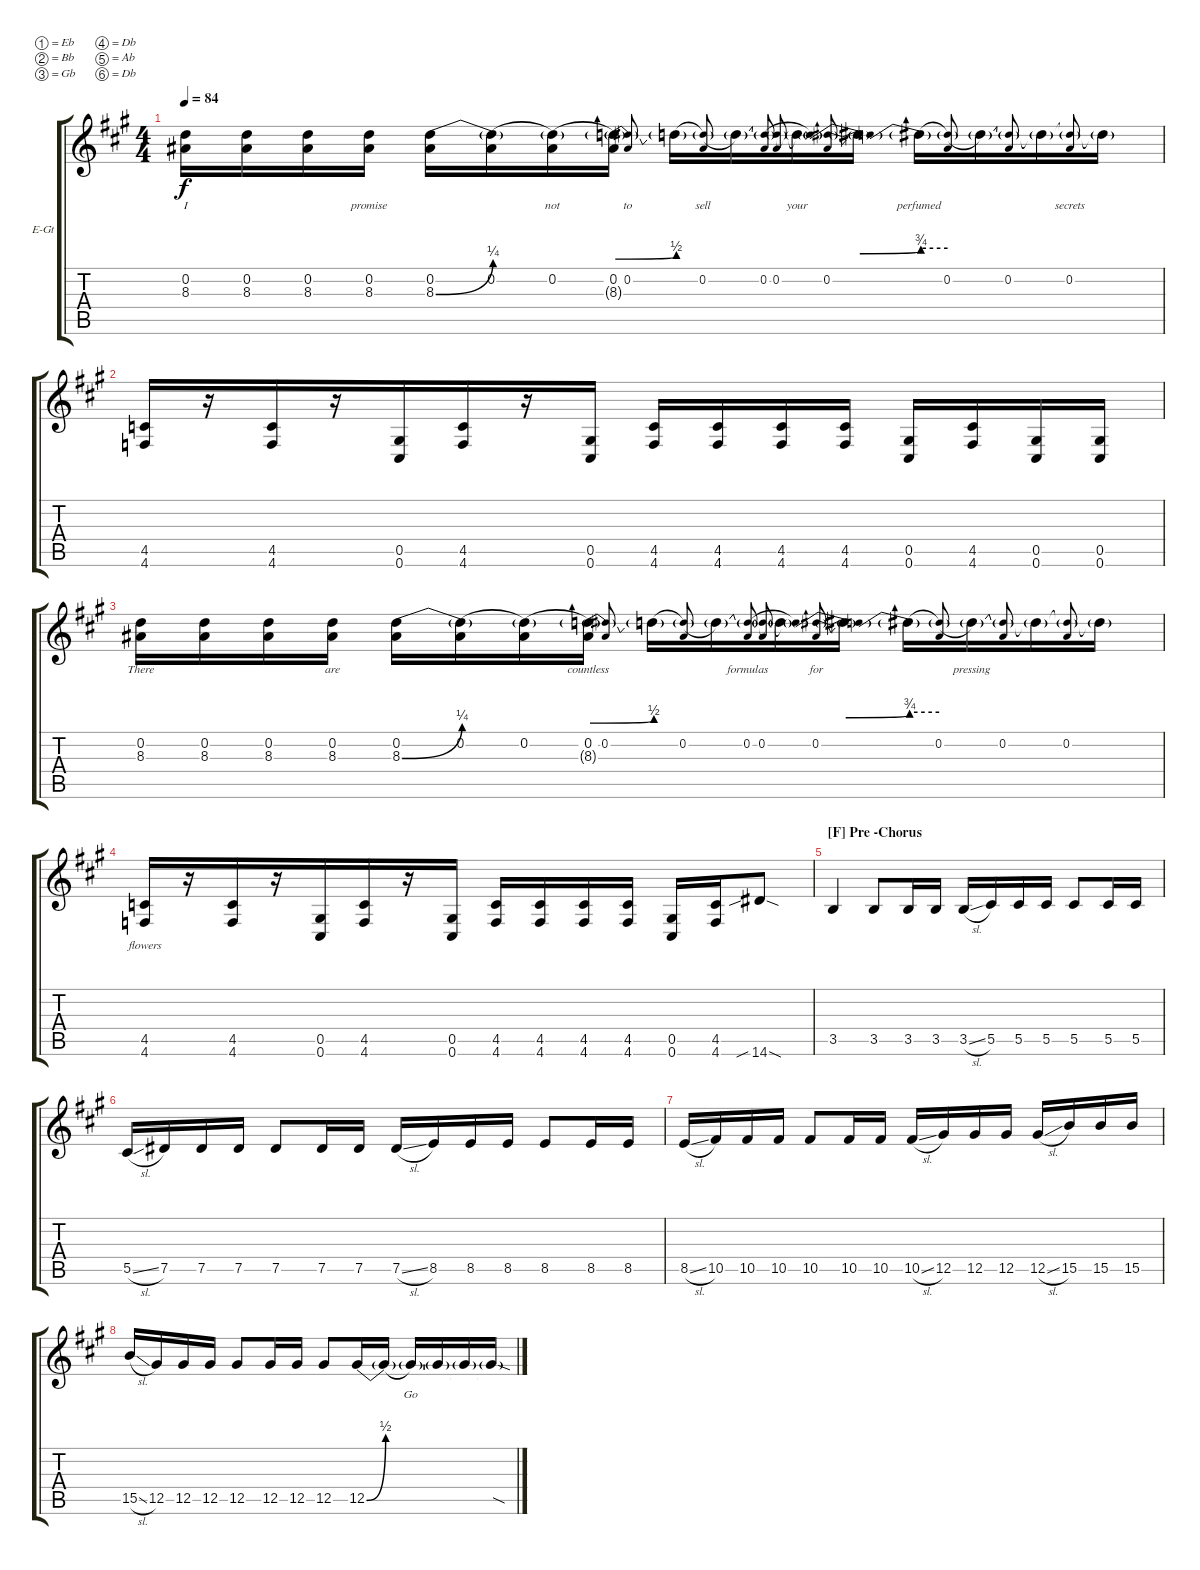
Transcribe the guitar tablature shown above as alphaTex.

\defaultSystemsLayout 4
\bracketExtendMode groupsimilarinstruments
\firstSystemTrackNameOrientation horizontal
\otherSystemsTrackNameOrientation horizontal
\track ("Guitar 1" "E-Gt") {instrument distortionguitar}
\staff {score tabs}
\tuning (Eb4 Bb3 Gb3 Db3 Ab2 Db2)
\ts (4 4)
\tempo 84
\clef g2
\scale
1.07062
\ks a
(8.3 0.2).16{lyrics (0 "I") lyrics (1 "") lyrics (2 "") lyrics (3 "") lyrics (4 "") dy f} (8.3 0.2).16{lyrics (0 "") lyrics (1 "") lyrics (2 "") lyrics (3 "") lyrics (4 "")} (8.3 0.2).16{lyrics (0 "") lyrics (1 "") lyrics (2 "") lyrics (3 "") lyrics (4 "")} (8.3 0.2).16{lyrics (0 "promise") lyrics (1 "") lyrics (2 "") lyrics (3 "") lyrics (4 "")} (8.3{be (bend 0 0 15 1)} 0.2).16{lyrics (0 "") lyrics (1 "") lyrics (2 "") lyrics (3 "") lyrics (4 "")} (8.3{be (hold 0 0 60 0) t} 0.2).16{lyrics (0 "") lyrics (1 "") lyrics (2 "") lyrics (3 "") lyrics (4 "")} (8.3{be (hold 0 0 60 0) t} 0.2).16{lyrics (0 "not") lyrics (1 "") lyrics (2 "") lyrics (3 "") lyrics (4 "")} (8.3{be (bend 0 1 17.4 2) t} 0.2).16{lyrics (0 "") lyrics (1 "") lyrics (2 "") lyrics (3 "") lyrics (4 "")} (0.2 8.3{t}).8{lyrics (0 "to") lyrics (1 "") lyrics (2 "") lyrics (3 "") lyrics (4 "") gr onbeat} 8.3{be (hold 0 0 60 0) t}.16{lyrics (0 "") lyrics (1 "") lyrics (2 "") lyrics (3 "") lyrics (4 "")} (0.2 8.3{be (hold 0 0 60 0) t}).8{lyrics (0 "sell") lyrics (1 "") lyrics (2 "") lyrics (3 "") lyrics (4 "") gr onbeat} 8.3{t}.16{lyrics (0 "") lyrics (1 "") lyrics (2 "") lyrics (3 "") lyrics (4 "")} (0.2 8.3{t}).8{lyrics (0 "") lyrics (1 "") lyrics (2 "") lyrics (3 "") lyrics (4 "") gr onbeat} 8.3{t}.16{lyrics (0 "your") lyrics (1 "") lyrics (2 "") lyrics (3 "") lyrics (4 "")} (0.2 8.3{t}).8{lyrics (0 "") lyrics (1 "") lyrics (2 "") lyrics (3 "") lyrics (4 "") gr onbeat} 8.3{be (prebendbend 0 2 17.4 3) t}.16{lyrics (0 "") lyrics (1 "") lyrics (2 "") lyrics (3 "") lyrics (4 "")} (0.2 8.3{t}).8{lyrics (0 "") lyrics (1 "") lyrics (2 "") lyrics (3 "") lyrics (4 "") gr onbeat} 8.3{be (prebend 0 3 60 3) t}.16{lyrics (0 "perfumed") lyrics (1 "") lyrics (2 "") lyrics (3 "") lyrics (4 "")} (0.2 8.3{be (hold 0 0 60 0) t}).8{lyrics (0 "") lyrics (1 "") lyrics (2 "") lyrics (3 "") lyrics (4 "") gr onbeat} 8.3{t}.16{lyrics (0 "") lyrics (1 "") lyrics (2 "") lyrics (3 "") lyrics (4 "")} (0.2 8.3{t}).8{lyrics (0 "") lyrics (1 "") lyrics (2 "") lyrics (3 "") lyrics (4 "") gr onbeat} 8.3{t}.16{lyrics (0 "") lyrics (1 "") lyrics (2 "") lyrics (3 "") lyrics (4 "")} (0.2 8.3{t}).8{lyrics (0 "secrets") lyrics (1 "") lyrics (2 "") lyrics (3 "") lyrics (4 "") gr onbeat} 8.3{t}.16{lyrics (0 "") lyrics (1 "") lyrics (2 "") lyrics (3 "") lyrics (4 "")} |
\scale
0.929382 (4.6 4.5).16{lyrics (0 "") lyrics (1 "") lyrics (2 "") lyrics (3 "") lyrics (4 "")} r.16{beam merge} (4.6 4.5).16{lyrics (0 "") lyrics (1 "") lyrics (2 "") lyrics (3 "") lyrics (4 "") beam merge} r.16{beam merge} (0.6 0.5).16{lyrics (0 "") lyrics (1 "") lyrics (2 "") lyrics (3 "") lyrics (4 "") beam merge} (4.6 4.5).16{lyrics (0 "") lyrics (1 "") lyrics (2 "") lyrics (3 "") lyrics (4 "") beam merge} r.16 (0.5 0.6).16{lyrics (0 "") lyrics (1 "") lyrics (2 "") lyrics (3 "") lyrics (4 "")} (4.6 4.5).16{lyrics (0 "") lyrics (1 "") lyrics (2 "") lyrics (3 "") lyrics (4 "")} (4.6 4.5).16{lyrics (0 "") lyrics (1 "") lyrics (2 "") lyrics (3 "") lyrics (4 "")} (4.6 4.5).16{lyrics (0 "") lyrics (1 "") lyrics (2 "") lyrics (3 "") lyrics (4 "")} (4.5 4.6).16{lyrics (0 "") lyrics (1 "") lyrics (2 "") lyrics (3 "") lyrics (4 "")} (0.6 0.5).16{lyrics (0 "") lyrics (1 "") lyrics (2 "") lyrics (3 "") lyrics (4 "")} (4.6 4.5).16{lyrics (0 "") lyrics (1 "") lyrics (2 "") lyrics (3 "") lyrics (4 "")} (0.6 0.5).16{lyrics (0 "") lyrics (1 "") lyrics (2 "") lyrics (3 "") lyrics (4 "")} (0.6 0.5).16{lyrics (0 "") lyrics (1 "") lyrics (2 "") lyrics (3 "") lyrics (4 "")} |
\scale
1.07062 (8.3 0.2).16{lyrics (0 "There") lyrics (1 "") lyrics (2 "") lyrics (3 "") lyrics (4 "")} (8.3 0.2).16{lyrics (0 "") lyrics (1 "") lyrics (2 "") lyrics (3 "") lyrics (4 "")} (8.3 0.2).16{lyrics (0 "") lyrics (1 "") lyrics (2 "") lyrics (3 "") lyrics (4 "")} (8.3 0.2).16{lyrics (0 "are") lyrics (1 "") lyrics (2 "") lyrics (3 "") lyrics (4 "")} (8.3{be (bend 0 0 15 1)} 0.2).16{lyrics (0 "") lyrics (1 "") lyrics (2 "") lyrics (3 "") lyrics (4 "")} (8.3{be (hold 0 0 60 0) t} 0.2).16{lyrics (0 "") lyrics (1 "") lyrics (2 "") lyrics (3 "") lyrics (4 "")} (8.3{be (hold 0 0 60 0) t} 0.2).16{lyrics (0 "") lyrics (1 "") lyrics (2 "") lyrics (3 "") lyrics (4 "")} (8.3{be (bend 0 1 17.4 2) t} 0.2).16{lyrics (0 "countless") lyrics (1 "") lyrics (2 "") lyrics (3 "") lyrics (4 "")} (0.2 8.3{t}).8{lyrics (0 "") lyrics (1 "") lyrics (2 "") lyrics (3 "") lyrics (4 "") gr onbeat} 8.3{be (hold 0 0 60 0) t}.16{lyrics (0 "") lyrics (1 "") lyrics (2 "") lyrics (3 "") lyrics (4 "")} (0.2 8.3{be (hold 0 0 60 0) t}).8{lyrics (0 "") lyrics (1 "") lyrics (2 "") lyrics (3 "") lyrics (4 "") gr onbeat} 8.3{t}.16{lyrics (0 "") lyrics (1 "") lyrics (2 "") lyrics (3 "") lyrics (4 "")} (0.2 8.3{t}).8{lyrics (0 "formulas") lyrics (1 "") lyrics (2 "") lyrics (3 "") lyrics (4 "") gr onbeat} 8.3{t}.16{lyrics (0 "") lyrics (1 "") lyrics (2 "") lyrics (3 "") lyrics (4 "")} (0.2 8.3{t}).8{lyrics (0 "") lyrics (1 "") lyrics (2 "") lyrics (3 "") lyrics (4 "") gr onbeat} 8.3{be (prebendbend 0 2 17.4 3) t}.16{lyrics (0 "") lyrics (1 "") lyrics (2 "") lyrics (3 "") lyrics (4 "")} (0.2 8.3{t}).8{lyrics (0 "for") lyrics (1 "") lyrics (2 "") lyrics (3 "") lyrics (4 "") gr onbeat} 8.3{be (prebend 0 3 60 3) t}.16{lyrics (0 "") lyrics (1 "") lyrics (2 "") lyrics (3 "") lyrics (4 "")} (0.2 8.3{be (hold 0 0 60 0) t}).8{lyrics (0 "") lyrics (1 "") lyrics (2 "") lyrics (3 "") lyrics (4 "") gr onbeat} 8.3{t}.16{lyrics (0 "pressing") lyrics (1 "") lyrics (2 "") lyrics (3 "") lyrics (4 "")} (0.2 8.3{t}).8{lyrics (0 "") lyrics (1 "") lyrics (2 "") lyrics (3 "") lyrics (4 "") gr onbeat} 8.3{t}.16{lyrics (0 "") lyrics (1 "") lyrics (2 "") lyrics (3 "") lyrics (4 "")} (0.2 8.3{t}).8{lyrics (0 "") lyrics (1 "") lyrics (2 "") lyrics (3 "") lyrics (4 "") gr onbeat} 8.3{t}.16{lyrics (0 "") lyrics (1 "") lyrics (2 "") lyrics (3 "") lyrics (4 "")} |
\scale
0.929382 (4.6 4.5).16{lyrics (0 "flowers") lyrics (1 "") lyrics (2 "") lyrics (3 "") lyrics (4 "")} r.16{beam merge} (4.6 4.5).16{lyrics (0 "") lyrics (1 "") lyrics (2 "") lyrics (3 "") lyrics (4 "") beam merge} r.16{beam merge} (0.6 0.5).16{lyrics (0 "") lyrics (1 "") lyrics (2 "") lyrics (3 "") lyrics (4 "") beam merge} (4.6 4.5).16{lyrics (0 "") lyrics (1 "") lyrics (2 "") lyrics (3 "") lyrics (4 "") beam merge} r.16 (0.5 0.6).16{lyrics (0 "") lyrics (1 "") lyrics (2 "") lyrics (3 "") lyrics (4 "")} (4.6 4.5).16{lyrics (0 "") lyrics (1 "") lyrics (2 "") lyrics (3 "") lyrics (4 "")} (4.6 4.5).16{lyrics (0 "") lyrics (1 "") lyrics (2 "") lyrics (3 "") lyrics (4 "")} (4.6 4.5).16{lyrics (0 "") lyrics (1 "") lyrics (2 "") lyrics (3 "") lyrics (4 "")} (4.5 4.6).16{lyrics (0 "") lyrics (1 "") lyrics (2 "") lyrics (3 "") lyrics (4 "")} (0.6 0.5).16{lyrics (0 "") lyrics (1 "") lyrics (2 "") lyrics (3 "") lyrics (4 "")} (4.6 4.5).16{lyrics (0 "") lyrics (1 "") lyrics (2 "") lyrics (3 "") lyrics (4 "")} 14.6{sib sod}.8{lyrics (0 "") lyrics (1 "") lyrics (2 "") lyrics (3 "") lyrics (4 "")} |
\section ("F" "Pre -Chorus")
\scale
1.07062 3.5.4{lyrics (0 "") lyrics (1 "") lyrics (2 "") lyrics (3 "") lyrics (4 "")} 3.5.8{lyrics (0 "") lyrics (1 "") lyrics (2 "") lyrics (3 "") lyrics (4 "")} 3.5.16{lyrics (0 "") lyrics (1 "") lyrics (2 "") lyrics (3 "") lyrics (4 "")} 3.5.16{lyrics (0 "") lyrics (1 "") lyrics (2 "") lyrics (3 "") lyrics (4 "")} 3.5{sl}.16{lyrics (0 "") lyrics (1 "") lyrics (2 "") lyrics (3 "") lyrics (4 "")} 5.5.16{lyrics (0 "") lyrics (1 "") lyrics (2 "") lyrics (3 "") lyrics (4 "")} 5.5.16{lyrics (0 "") lyrics (1 "") lyrics (2 "") lyrics (3 "") lyrics (4 "")} 5.5.16{lyrics (0 "") lyrics (1 "") lyrics (2 "") lyrics (3 "") lyrics (4 "")} 5.5.8{lyrics (0 "") lyrics (1 "") lyrics (2 "") lyrics (3 "") lyrics (4 "")} 5.5.16{lyrics (0 "") lyrics (1 "") lyrics (2 "") lyrics (3 "") lyrics (4 "")} 5.5.16{lyrics (0 "") lyrics (1 "") lyrics (2 "") lyrics (3 "") lyrics (4 "")} |
\scale
0.929382 5.5{sl}.16{lyrics (0 "") lyrics (1 "") lyrics (2 "") lyrics (3 "") lyrics (4 "")} 7.5.16{lyrics (0 "") lyrics (1 "") lyrics (2 "") lyrics (3 "") lyrics (4 "")} 7.5.16{lyrics (0 "") lyrics (1 "") lyrics (2 "") lyrics (3 "") lyrics (4 "")} 7.5.16{lyrics (0 "") lyrics (1 "") lyrics (2 "") lyrics (3 "") lyrics (4 "")} 7.5.8{lyrics (0 "") lyrics (1 "") lyrics (2 "") lyrics (3 "") lyrics (4 "")} 7.5.16{lyrics (0 "") lyrics (1 "") lyrics (2 "") lyrics (3 "") lyrics (4 "")} 7.5.16{lyrics (0 "") lyrics (1 "") lyrics (2 "") lyrics (3 "") lyrics (4 "")} 7.5{sl}.16{lyrics (0 "") lyrics (1 "") lyrics (2 "") lyrics (3 "") lyrics (4 "")} 8.5.16{lyrics (0 "") lyrics (1 "") lyrics (2 "") lyrics (3 "") lyrics (4 "")} 8.5.16{lyrics (0 "") lyrics (1 "") lyrics (2 "") lyrics (3 "") lyrics (4 "")} 8.5.16{lyrics (0 "") lyrics (1 "") lyrics (2 "") lyrics (3 "") lyrics (4 "")} 8.5.8{lyrics (0 "") lyrics (1 "") lyrics (2 "") lyrics (3 "") lyrics (4 "")} 8.5.16{lyrics (0 "") lyrics (1 "") lyrics (2 "") lyrics (3 "") lyrics (4 "")} 8.5.16{lyrics (0 "") lyrics (1 "") lyrics (2 "") lyrics (3 "") lyrics (4 "")} |
\scale
1.07062 8.5{sl}.16{lyrics (0 "") lyrics (1 "") lyrics (2 "") lyrics (3 "") lyrics (4 "")} 10.5.16{lyrics (0 "") lyrics (1 "") lyrics (2 "") lyrics (3 "") lyrics (4 "")} 10.5.16{lyrics (0 "") lyrics (1 "") lyrics (2 "") lyrics (3 "") lyrics (4 "")} 10.5.16{lyrics (0 "") lyrics (1 "") lyrics (2 "") lyrics (3 "") lyrics (4 "")} 10.5.8{lyrics (0 "") lyrics (1 "") lyrics (2 "") lyrics (3 "") lyrics (4 "")} 10.5.16{lyrics (0 "") lyrics (1 "") lyrics (2 "") lyrics (3 "") lyrics (4 "")} 10.5.16{lyrics (0 "") lyrics (1 "") lyrics (2 "") lyrics (3 "") lyrics (4 "")} 10.5{sl}.16{lyrics (0 "") lyrics (1 "") lyrics (2 "") lyrics (3 "") lyrics (4 "")} 12.5.16{lyrics (0 "") lyrics (1 "") lyrics (2 "") lyrics (3 "") lyrics (4 "")} 12.5.16{lyrics (0 "") lyrics (1 "") lyrics (2 "") lyrics (3 "") lyrics (4 "")} 12.5.16{lyrics (0 "") lyrics (1 "") lyrics (2 "") lyrics (3 "") lyrics (4 "")} 12.5{sl}.16{lyrics (0 "") lyrics (1 "") lyrics (2 "") lyrics (3 "") lyrics (4 "")} 15.5.16{lyrics (0 "") lyrics (1 "") lyrics (2 "") lyrics (3 "") lyrics (4 "")} 15.5.16{lyrics (0 "") lyrics (1 "") lyrics (2 "") lyrics (3 "") lyrics (4 "")} 15.5.16{lyrics (0 "") lyrics (1 "") lyrics (2 "") lyrics (3 "") lyrics (4 "")} |
\scale
0.929382 15.5{sl}.16{lyrics (0 "") lyrics (1 "") lyrics (2 "") lyrics (3 "") lyrics (4 "")} 12.5.16{lyrics (0 "") lyrics (1 "") lyrics (2 "") lyrics (3 "") lyrics (4 "")} 12.5.16{lyrics (0 "") lyrics (1 "") lyrics (2 "") lyrics (3 "") lyrics (4 "")} 12.5.16{lyrics (0 "") lyrics (1 "") lyrics (2 "") lyrics (3 "") lyrics (4 "")} 12.5.8{lyrics (0 "") lyrics (1 "") lyrics (2 "") lyrics (3 "") lyrics (4 "")} 12.5.16{lyrics (0 "") lyrics (1 "") lyrics (2 "") lyrics (3 "") lyrics (4 "")} 12.5.16{lyrics (0 "") lyrics (1 "") lyrics (2 "") lyrics (3 "") lyrics (4 "")} 12.5.8{lyrics (0 "") lyrics (1 "") lyrics (2 "") lyrics (3 "") lyrics (4 "")} 12.5{be (bend 0 0 15 2)}.16{lyrics (0 "") lyrics (1 "") lyrics (2 "") lyrics (3 "") lyrics (4 "")} 12.5{be (hold 0 0 60 0) t}.16{lyrics (0 "") lyrics (1 "") lyrics (2 "") lyrics (3 "") lyrics (4 "")} 12.5{t}.16{lyrics (0 "Go") lyrics (1 "") lyrics (2 "") lyrics (3 "") lyrics (4 "")} 12.5{t}.16{lyrics (0 "") lyrics (1 "") lyrics (2 "") lyrics (3 "") lyrics (4 "")} 12.5{t}.16{lyrics (0 "") lyrics (1 "") lyrics (2 "") lyrics (3 "") lyrics (4 "")} 12.5{sod t}.16{lyrics (0 "") lyrics (1 "") lyrics (2 "") lyrics (3 "") lyrics (4 "")}
